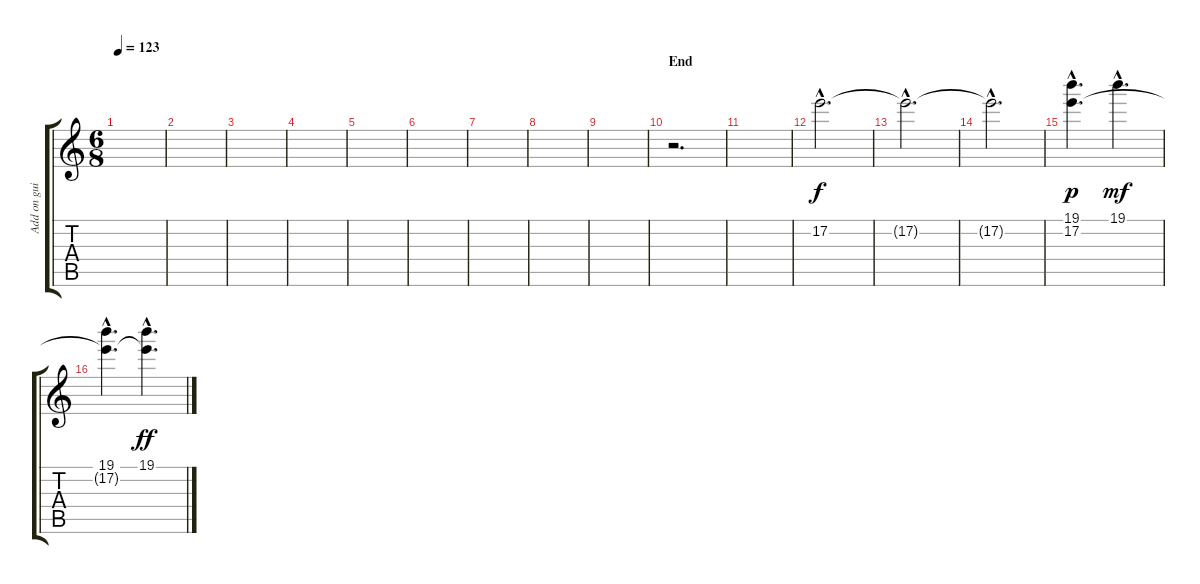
\track ("Add on guitar " "Add on gui") {instrument distortionguitar}
\staff {score tabs}
\tuning (E4 B3 G3 D3 A2 E2) {hide}
\ts (6 8)
\tempo 123
\clef g2
\ks c
|
|
|
|
|
|
|
|
|
\section ("" "End")
r.2{d} |
|
17.2{hac}.2{d volume 16} |
17.2{hac t}.2{d} |
17.2{hac t}.2{d} |
(19.1{hac} 17.2{hac}).4{d dy p} 19.1{hac}.4{d dy mf} |
(19.1{hac} 17.2{hac t}).4{d} (19.1{hac} 17.2{hac t}).4{d dy ff}
